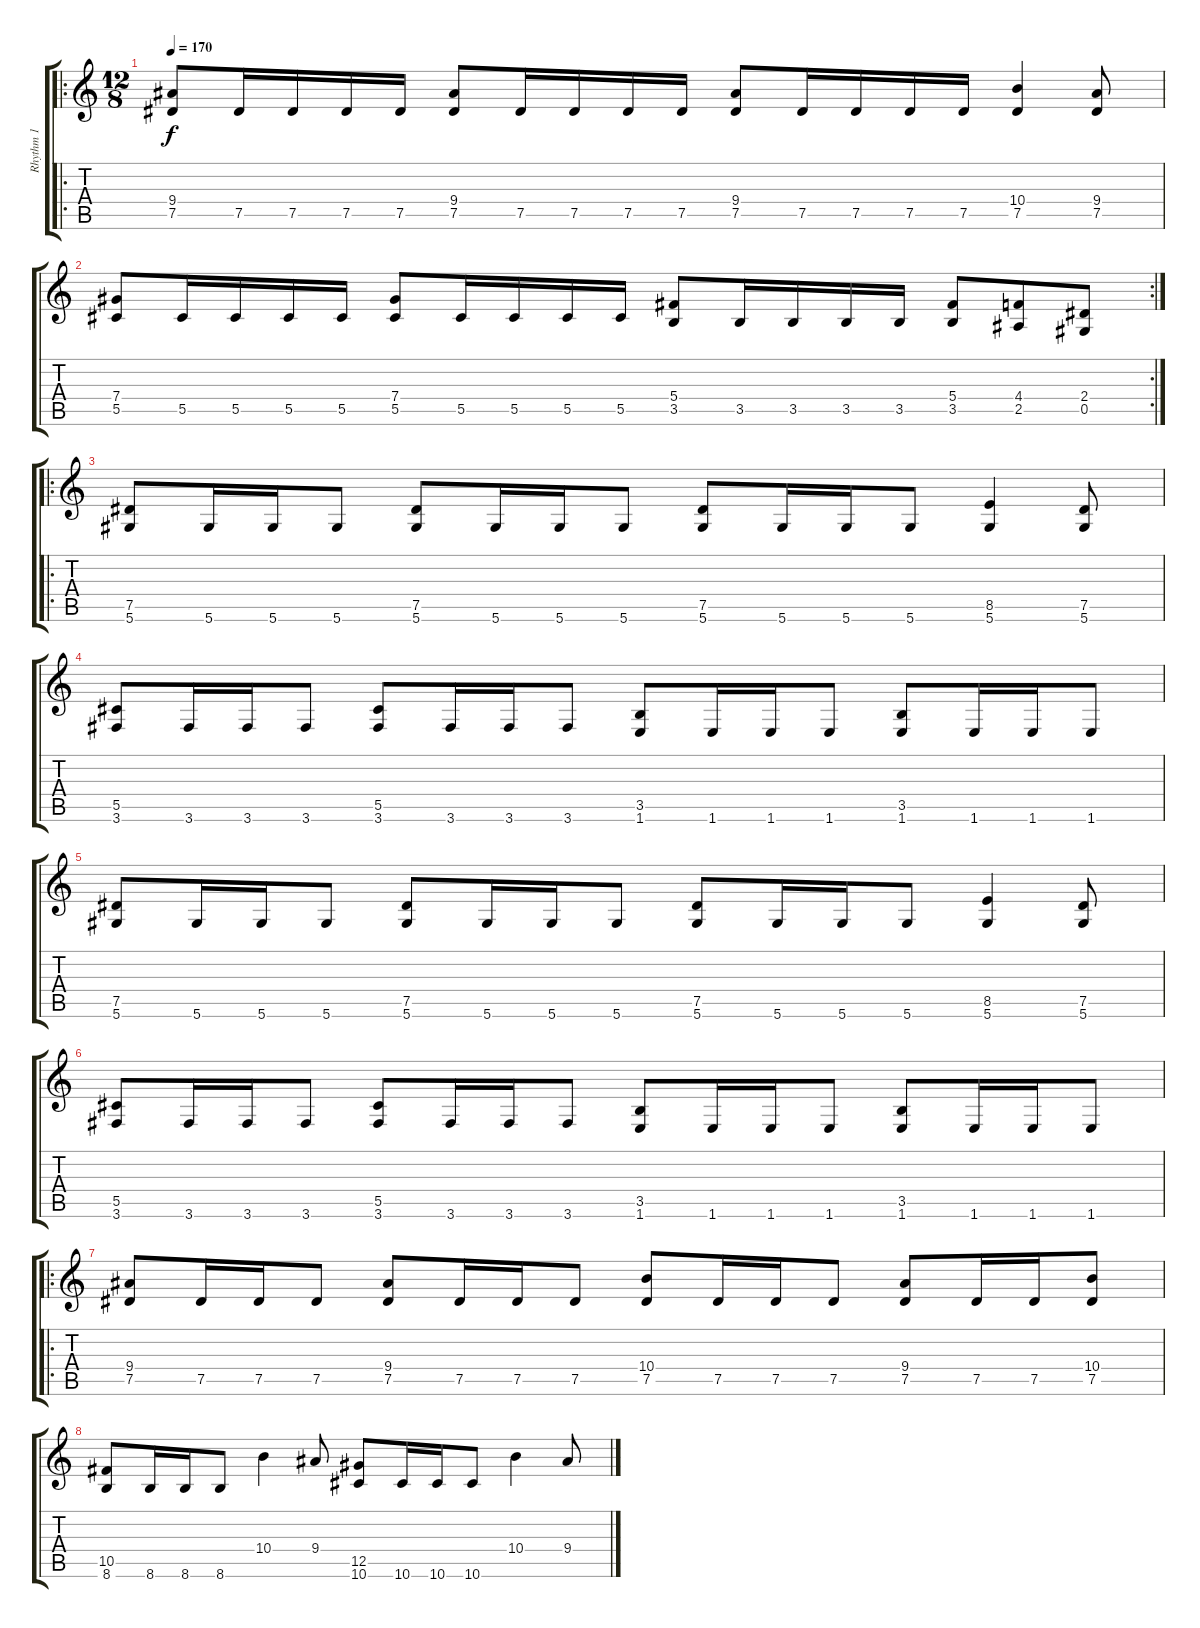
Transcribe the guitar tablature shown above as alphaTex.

\track ("Rhythm 1" "Rhythm 1") {instrument distortionguitar}
\staff {score tabs}
\tuning (Eb4 Bb3 Gb3 Db3 Ab2 Eb2) {hide}
\ro
\ts (12 8)
\tempo 170
\clef g2
\ks c
(9.4 7.5).8{dy f} 7.5.16 7.5.16 7.5.16 7.5.16 (9.4 7.5).8 7.5.16 7.5.16 7.5.16 7.5.16 (9.4 7.5).8 7.5.16 7.5.16 7.5.16 7.5.16 (10.4 7.5).4 (9.4 7.5).8 |
\rc 2
(7.4 5.5).8 5.5.16 5.5.16 5.5.16 5.5.16 (7.4 5.5).8 5.5.16 5.5.16 5.5.16 5.5.16 (5.4 3.5).8 3.5.16 3.5.16 3.5.16 3.5.16 (5.4 3.5).8 (4.4 2.5).8 (2.4 0.5).8 |
\ro
(7.5 5.6).8 5.6.16 5.6.16 5.6.8 (7.5 5.6).8 5.6.16 5.6.16 5.6.8 (7.5 5.6).8 5.6.16 5.6.16 5.6.8 (8.5 5.6).4 (7.5 5.6).8 |
(5.5 3.6).8 3.6.16 3.6.16 3.6.8 (5.5 3.6).8 3.6.16 3.6.16 3.6.8 (3.5 1.6).8 1.6.16 1.6.16 1.6.8 (3.5 1.6).8 1.6.16 1.6.16 1.6.8 |
(7.5 5.6).8 5.6.16 5.6.16 5.6.8 (7.5 5.6).8 5.6.16 5.6.16 5.6.8 (7.5 5.6).8 5.6.16 5.6.16 5.6.8 (8.5 5.6).4 (7.5 5.6).8 |
(5.5 3.6).8 3.6.16 3.6.16 3.6.8 (5.5 3.6).8 3.6.16 3.6.16 3.6.8 (3.5 1.6).8 1.6.16 1.6.16 1.6.8 (3.5 1.6).8 1.6.16 1.6.16 1.6.8 |
\ro
(9.4 7.5).8 7.5.16 7.5.16 7.5.8 (9.4 7.5).8 7.5.16 7.5.16 7.5.8 (10.4 7.5).8 7.5.16 7.5.16 7.5.8 (9.4 7.5).8 7.5.16 7.5.16 (10.4 7.5).8 |
(10.5 8.6).8 8.6.16 8.6.16 8.6.8 10.4.4 9.4.8 (12.5 10.6).8 10.6.16 10.6.16 10.6.8 10.4.4 9.4.8
